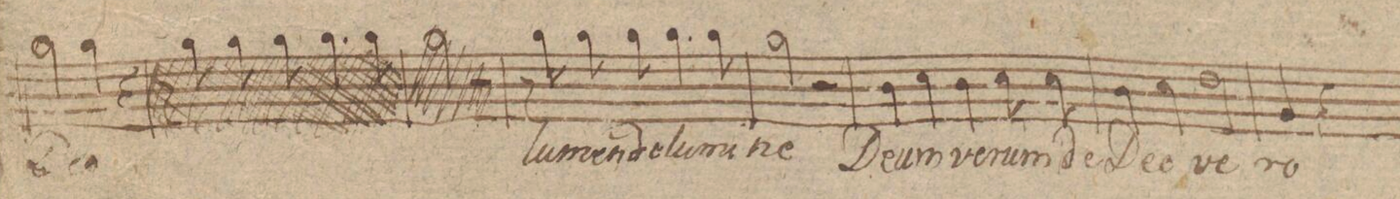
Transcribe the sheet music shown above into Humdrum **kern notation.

**kern	**text	**dynam
*I"Baſso.	*	*
*clefF4	*	*
*k[f#c#g#d#]	*	*
*met(c)	*	*
*M4/4	*	*
2B\	-De-	.
4B\	-o	.
4r	.	.
=7	=7	=7
8r	.	.
8B\	lu-	.
8B\	-men	.
8B\	de	.
4.B\	lu-	.
8B\	-mi-	.
=8	=8	=8
2B\	-ne	.
2r	.	.
=9	=9	=9
4D#\	De-	.
4E\	-um	.
4D#\	ve-	.
8E\	-rum	.
8E\	de	.
=10	=10	=10
4D#\	De-	.
4E\	-o	.
2F#\	ve-	.
=11	=11	=11
4BB/	-ro	.
4r	.	.
*-	*-	*-
